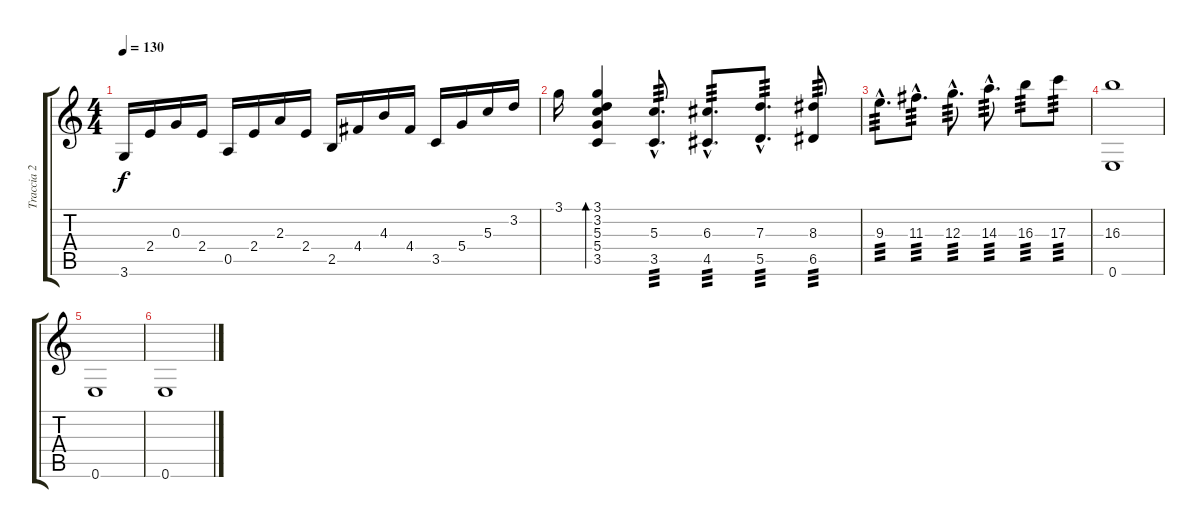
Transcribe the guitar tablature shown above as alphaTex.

\track ("Traccia 2" "Traccia 2") {instrument acousticguitarnylon}
\staff {score tabs}
\tuning (E4 B3 G3 D3 A2 E2) {hide}
\ts (4 4)
\tempo 130
\clef g2
\ks c
3.6.16{dy f} 2.4.16 0.3.16 2.4.16 0.5.16 2.4.16 2.3.16 2.4.16 2.5.16 4.4.16 4.3.16 4.4.16 3.5.16 5.4.16 5.3.16 3.2.16 |
3.1.16 (3.1 3.2 5.3 5.4 3.5).4{bd 240} (5.3{hac} 3.5{hac}).8{d tp 3} (6.3{hac} 4.5{hac}).8{d tp 3} (7.3{hac} 5.5{hac}).8{d tp 3} (8.3 6.5).8{tp 3} |
9.3{hac}.8{d tp 3} 11.3{hac}.8{d tp 3} 12.3{hac}.8{d tp 3} 14.3{hac}.8{d tp 3} 16.3.8{tp 3} 17.3.8{tp 3} |
(16.3 0.6).1 |
0.6.1 |
0.6.1
